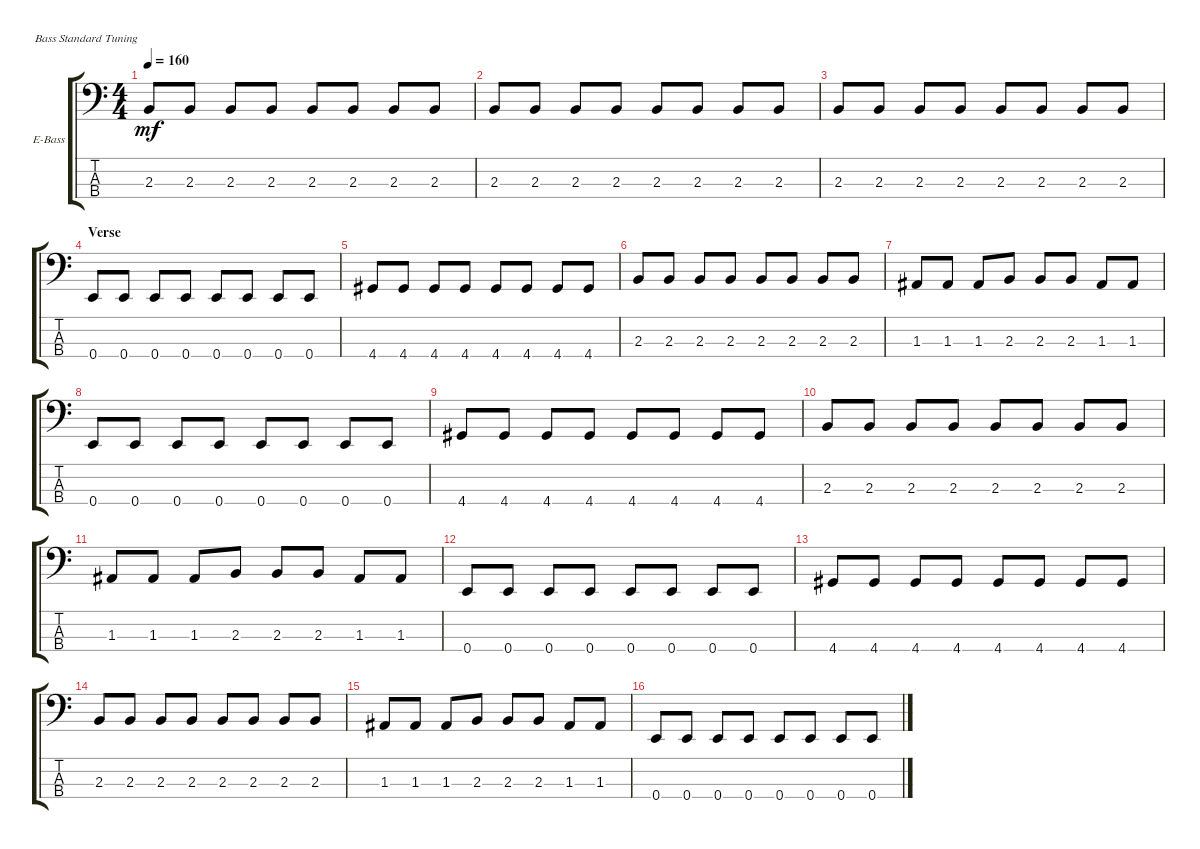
\defaultSystemsLayout 4
\bracketExtendMode groupsimilarinstruments
\firstSystemTrackNameOrientation horizontal
\otherSystemsTrackNameOrientation horizontal
\track ("Electric Bass" "E-Bass") {instrument electricbassfinger}
\staff {score tabs}
\tuning (G2 D2 A1 E1)
\ts (4 4)
\tempo 160
\clef f4
\ks c
2.3.8{dy mf} 2.3.8 2.3.8 2.3.8 2.3.8 2.3.8 2.3.8 2.3.8 |
2.3.8 2.3.8 2.3.8 2.3.8 2.3.8 2.3.8 2.3.8 2.3.8 |
2.3.8 2.3.8 2.3.8 2.3.8 2.3.8 2.3.8 2.3.8 2.3.8 |
\section ("" "Verse")
0.4.8 0.4.8 0.4.8 0.4.8 0.4.8 0.4.8 0.4.8 0.4.8 |
4.4.8 4.4.8 4.4.8 4.4.8 4.4.8 4.4.8 4.4.8 4.4.8 |
2.3.8 2.3.8 2.3.8 2.3.8 2.3.8 2.3.8 2.3.8 2.3.8 |
1.3.8 1.3.8 1.3.8 2.3.8 2.3.8 2.3.8 1.3.8 1.3.8 |
0.4.8 0.4.8 0.4.8 0.4.8 0.4.8 0.4.8 0.4.8 0.4.8 |
4.4.8 4.4.8 4.4.8 4.4.8 4.4.8 4.4.8 4.4.8 4.4.8 |
2.3.8 2.3.8 2.3.8 2.3.8 2.3.8 2.3.8 2.3.8 2.3.8 |
1.3.8 1.3.8 1.3.8 2.3.8 2.3.8 2.3.8 1.3.8 1.3.8 |
0.4.8 0.4.8 0.4.8 0.4.8 0.4.8 0.4.8 0.4.8 0.4.8 |
4.4.8 4.4.8 4.4.8 4.4.8 4.4.8 4.4.8 4.4.8 4.4.8 |
2.3.8 2.3.8 2.3.8 2.3.8 2.3.8 2.3.8 2.3.8 2.3.8 |
1.3.8 1.3.8 1.3.8 2.3.8 2.3.8 2.3.8 1.3.8 1.3.8 |
0.4.8 0.4.8 0.4.8 0.4.8 0.4.8 0.4.8 0.4.8 0.4.8
